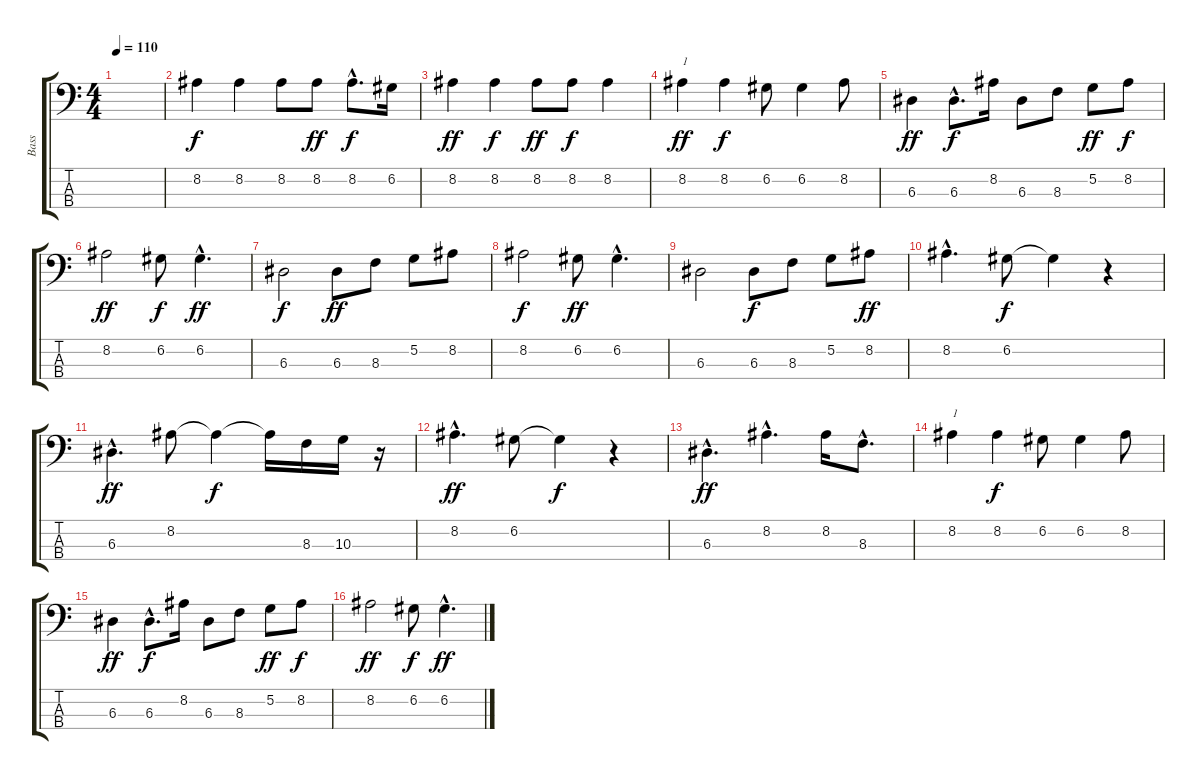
\track ("Bass" "Bass") {instrument electricbassfinger}
\staff {score tabs}
\tuning (G2 D2 A1 E1) {hide}
\ts (4 4)
\tempo 110
\clef f4
\ks c
|
8.2.4 8.2.4{dy f} 8.2.8 8.2.8{dy ff} 8.2{hac}.8{d dy f} 6.2.16 |
8.2.4{dy ff} 8.2.4{dy f} 8.2.8{dy ff} 8.2.8{dy f} 8.2.4 |
8.2.4{txt "1" dy ff} 8.2.4{dy f} 6.2.8 6.2.4 8.2.8 |
6.3.4{dy ff} 6.3{hac}.8{d dy f} 8.2.16 6.3.8 8.3.8 5.2.8{dy ff} 8.2.8{dy f} |
8.2.2{dy ff} 6.2.8{dy f} 6.2{hac}.4{d dy ff} |
6.3.2{dy f} 6.3.8{dy ff} 8.3.8 5.2.8 8.2.8 |
8.2.2{dy f} 6.2.8{dy ff} 6.2{hac}.4{d} |
6.3.2 6.3.8{dy f} 8.3.8 5.2.8 8.2.8{dy ff} |
8.2{hac}.4{d} 6.2.8{dy f} 6.2{t}.4 r.4 |
6.3{hac}.4{d dy ff} 8.2.8 8.2{t}.4{dy f} 8.2{t}.16 8.3.16 10.3.16 r.16 |
8.2{hac}.4{d dy ff} 6.2.8 6.2{t}.4{dy f} r.4 |
6.3{hac}.4{d dy ff} 8.2{hac}.4{d} 8.2.16 8.3{hac}.8{d} |
8.2.4{txt "1"} 8.2.4{dy f} 6.2.8 6.2.4 8.2.8 |
6.3.4{dy ff} 6.3{hac}.8{d dy f} 8.2.16 6.3.8 8.3.8 5.2.8{dy ff} 8.2.8{dy f} |
8.2.2{dy ff} 6.2.8{dy f} 6.2{hac}.4{d dy ff}
